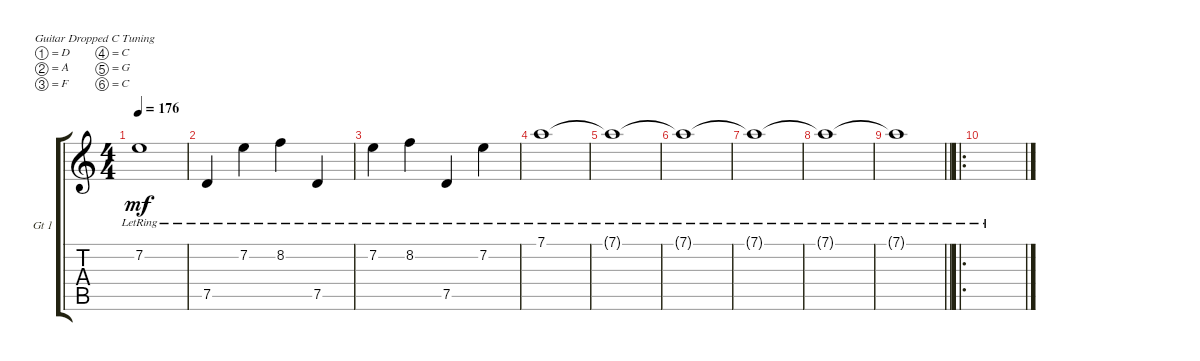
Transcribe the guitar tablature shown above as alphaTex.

\defaultSystemsLayout 4
\bracketExtendMode groupsimilarinstruments
\firstSystemTrackNameOrientation horizontal
\otherSystemsTrackNameOrientation horizontal
\track ("Guitar 1" "Gt 1") {instrument electricguitarclean}
\staff {score tabs}
\tuning (D4 A3 F3 C3 G2 C2)
\ts (4 4)
\tempo 176
\clef g2
\ks c
7.2{lr t}.1{dy mf} |
7.5{lr}.4 7.2{lr}.4 8.2{lr}.4 7.5{lr}.4 |
7.2{lr}.4 8.2{lr}.4 7.5{lr}.4 7.2{lr}.4 |
7.1{lr}.1 |
7.1{lr t}.1 |
7.1{lr t}.1 |
7.1{lr t}.1 |
7.1{lr t}.1 |
\barLineRight lightlight
7.1{lr t}.1 |
\ro
